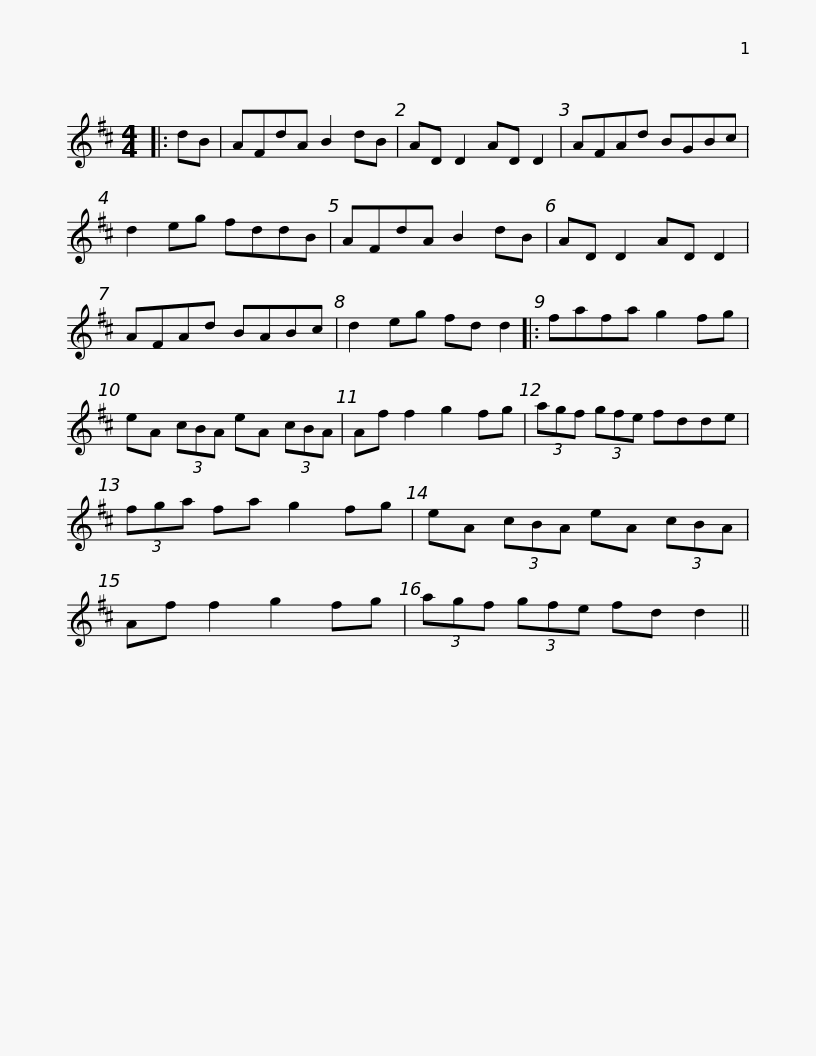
X:1
L:1/8
M:4/4
I:linebreak $
K:D
V:1 treble
V:1
|: dB | AFdA B2 dB | AD D2 AD D2 | AFAd BGBc | d2 eg fddB | %5
 AFdA B2 dB | AD D2 AD D2 |$ AFAd BABc | d2 eg fd d2 |: fafa g2 fg | %10
 eA (3cBA eA (3cBA | Af f2 g2 fg |$ (3agf (3gfe fdde | (3fga fa g2 fg | eA (3cBA eA (3cBA | %15
 Af f2 g2 fg | (3agf (3gfe fd d2 || %17
